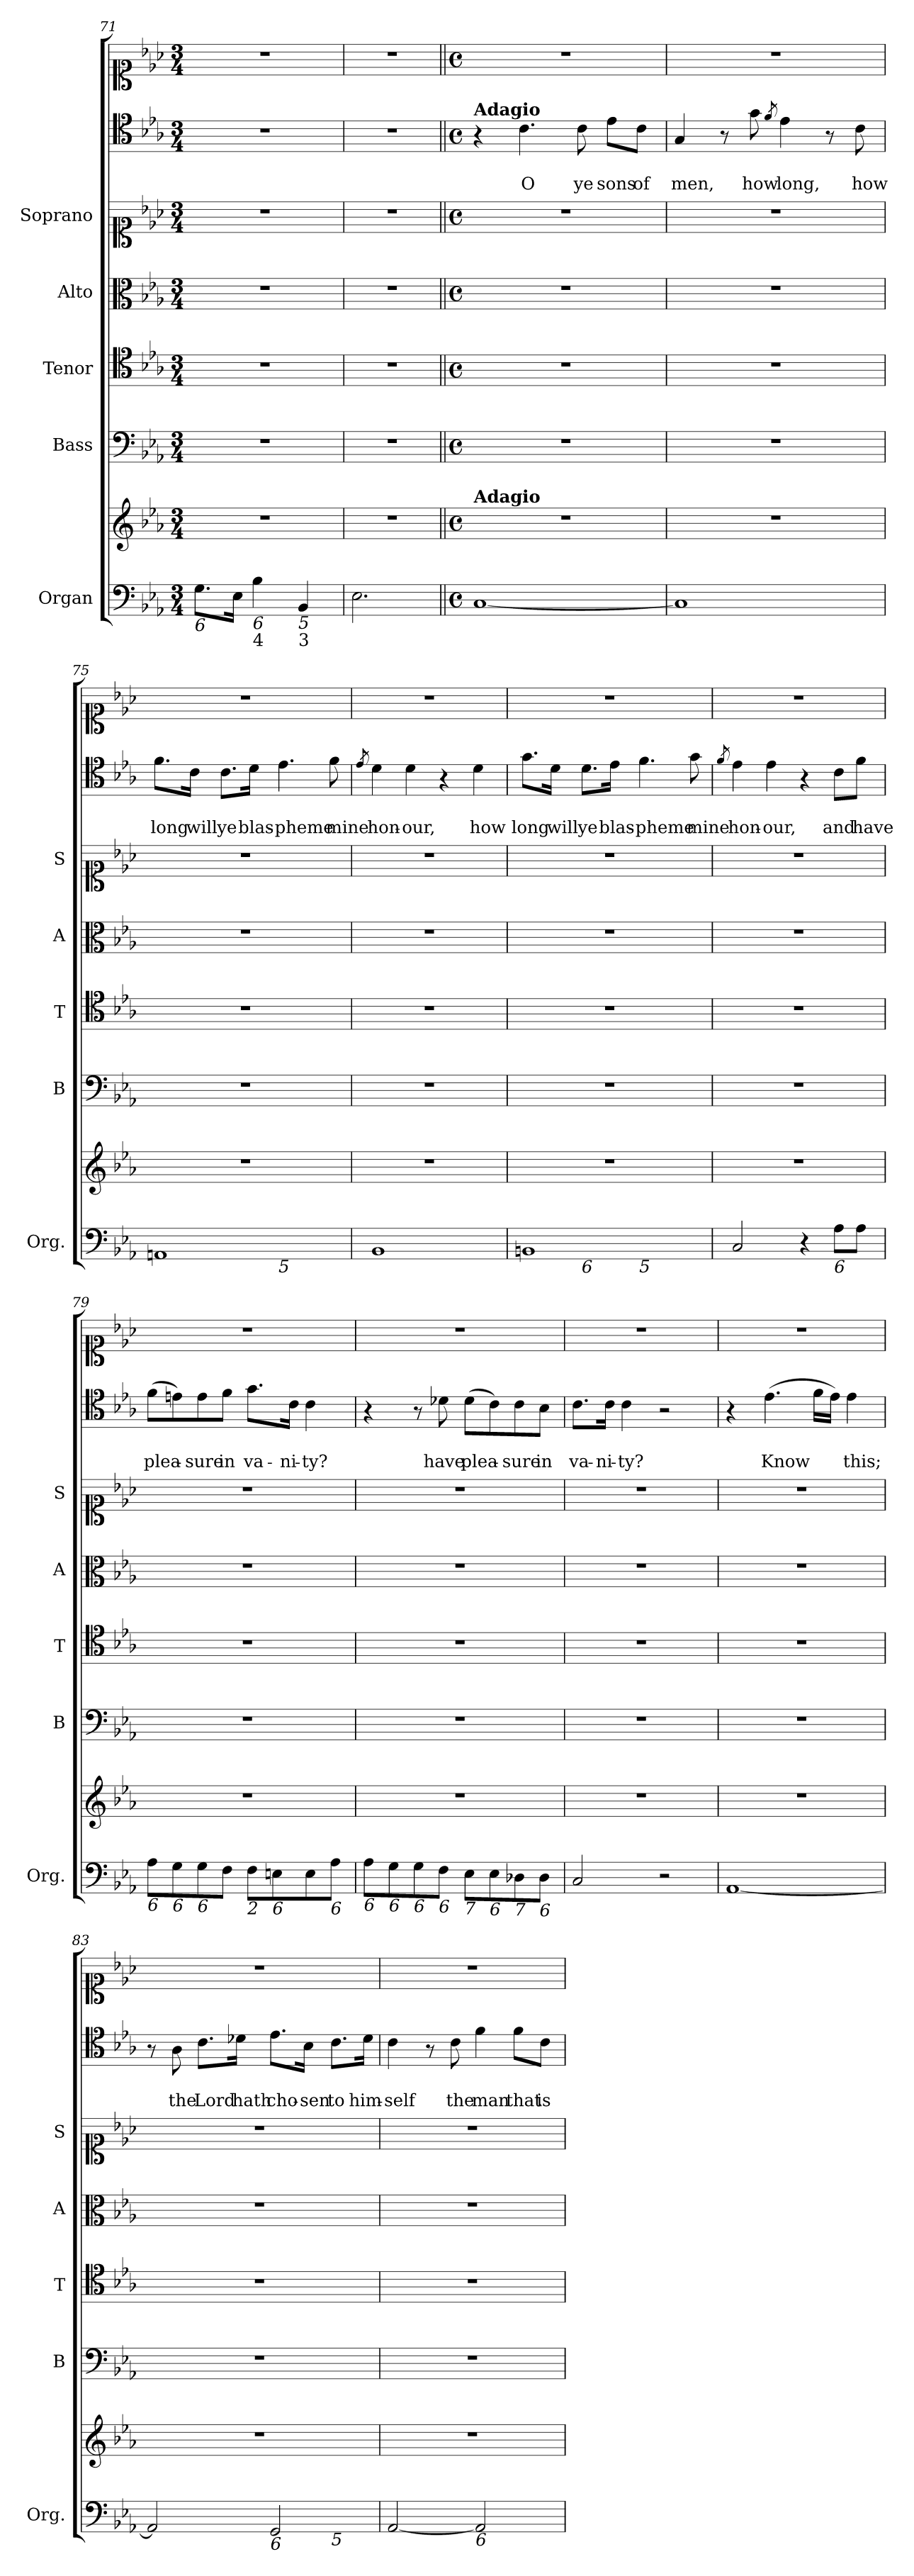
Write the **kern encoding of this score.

**kern	**kern	**kern	**kern	**kern	**kern	**kern	**text	**text	**kern
*part7	*part7	*part6	*part5	*part4	*part3	*part2	*part2	*part2	*part1
*staff8	*staff7	*staff6	*staff5	*staff4	*staff3	*staff2	*staff2	*staff2	*staff1
*I"Organ	*	*I"Bass	*I"Tenor	*I"Alto	*I"Soprano	*	*	*	*
*I'Org.	*	*I'B	*I'T	*I'A	*I'S	*	*	*	*
*clefF4	*clefG2	*clefF4	*clefC4	*clefC3	*clefC1	*clefC4	*	*	*clefC1
*k[b-e-a-]	*k[b-e-a-]	*k[b-e-a-]	*k[b-e-a-]	*k[b-e-a-]	*k[b-e-a-]	*k[b-e-a-]	*	*	*k[b-e-a-]
*E-:	*E-:	*E-:	*E-:	*E-:	*E-:	*E-:	*	*	*E-:
*M3/4	*M3/4	*M3/4	*M3/4	*M3/4	*M3/4	*M3/4	*	*	*M3/4
=71	=71	=71	=71	=71	=71	=71	=71	=71	=71
!LO:TX:b:i:t=6	!	!	!	!	!	!	!	!	!
8.G\L	2.r	2.r	2.r	2.r	2.r	2.r	.	.	2.r
16E-\Jk	.	.	.	.	.	.	.	.	.
!LO:TX:b:i:t=6	!	!	!	!	!	!	!	!	!
!LO:TX:b:t=4	!	!	!	!	!	!	!	!	!
4B-\	.	.	.	.	.	.	.	.	.
!LO:TX:b:i:t=5	!	!	!	!	!	!	!	!	!
!LO:TX:b:t=3	!	!	!	!	!	!	!	!	!
4BB-/	.	.	.	.	.	.	.	.	.
=72	=72	=72	=72	=72	=72	=72	=72	=72	=72
2.E-\	2.r	2.r	2.r	2.r	2.r	2.r	.	.	2.r
=73||	=73||	=73||	=73||	=73||	=73||	=73||	=73||	=73||	=73||
*M4/4	*M4/4	*M4/4	*M4/4	*M4/4	*M4/4	*M4/4	*	*	*M4/4
*met(c)	*met(c)	*met(c)	*met(c)	*met(c)	*met(c)	*met(c)	*	*	*met(c)
*	*MM70	*	*	*	*	*MM70	*	*	*
!	!	!	!	!	!	!LO:TX:a:B:t=Adagio	!	!	!
!	!LO:TX:a:B:t=Adagio	!	!	!	!	!	!	!	!
[1C	1r	1r	1r	1r	1r	4r	.	.	1r
!	!	!	!	!	!	!	!	!LO:LY:b	!
.	.	.	.	.	.	4.c\	.	O	.
!	!	!	!	!	!	!	!	!LO:LY:b	!
.	.	.	.	.	.	8c\	.	ye	.
!	!	!	!	!	!	!	!	!LO:LY:b	!
.	.	.	.	.	.	8e-\L	.	sons	.
!	!	!	!	!	!	!	!	!LO:LY:b	!
.	.	.	.	.	.	8c\J	.	of	.
=74	=74	=74	=74	=74	=74	=74	=74	=74	=74
!	!	!	!	!	!	!	!	!LO:LY:b	!
1C]	1r	1r	1r	1r	1r	4G/	.	men,	1r
.	.	.	.	.	.	8r	.	.	.
!	!	!	!	!	!	!	!	!LO:LY:b	!
.	.	.	.	.	.	8g\	.	how	.
.	.	.	.	.	.	8qf/	.	.	.
!	!	!	!	!	!	!	!	!LO:LY:b	!
.	.	.	.	.	.	4e-\	.	long,	.
.	.	.	.	.	.	8r	.	.	.
!	!	!	!	!	!	!	!	!LO:LY:b	!
.	.	.	.	.	.	8c\	.	how	.
!!LO:LB:g=z
=75	=75	=75	=75	=75	=75	=75	=75	=75	=75
!LO:TX:b:i:t=6	!	!	!	!	!	!	!	!	!
!	!	!	!	!	!	!	!	!LO:LY:b	!
*^	*	*	*	*	*	*	*	*	*
1AAn	2ryy	1r	1r	1r	1r	1r	8.f\L	.	long	1r
!	!	!	!	!	!	!	!	!	!LO:LY:b	!
.	.	.	.	.	.	.	16c\Jk	.	will	.
!	!	!	!	!	!	!	!	!	!LO:LY:b	!
.	.	.	.	.	.	.	8.c\L	.	ye	.
!	!	!	!	!	!	!	!	!	!LO:LY:b	!
.	.	.	.	.	.	.	16d\Jk	.	blas-	.
!	!LO:TX:b:i:t=5	!	!	!	!	!	!	!	!	!
!	!	!	!	!	!	!	!	!	!LO:LY:b	!
.	2ryy	.	.	.	.	.	4.e-\	.	-pheme	.
!	!	!	!	!	!	!	!	!	!LO:LY:b	!
.	.	.	.	.	.	.	8f\	.	mine	.
*v	*v	*	*	*	*	*	*	*	*	*
=76	=76	=76	=76	=76	=76	=76	=76	=76	=76
.	.	.	.	.	.	8qe-/	.	.	.
!	!	!	!	!	!	!	!	!LO:LY:b	!
1BB-	1r	1r	1r	1r	1r	4d\	.	hon-	1r
!	!	!	!	!	!	!	!	!LO:LY:b	!
.	.	.	.	.	.	4d\	.	-our,	.
.	.	.	.	.	.	4r	.	.	.
!	!	!	!	!	!	!	!	!LO:LY:b	!
.	.	.	.	.	.	4d\	.	how	.
=77	=77	=77	=77	=77	=77	=77	=77	=77	=77
!	!	!	!	!	!	!	!	!LO:LY:b	!
*^	*	*	*	*	*	*	*	*	*
*	*^	*	*	*	*	*	*	*	*	*
1BBn	4ryy	2ryy	1r	1r	1r	1r	1r	8.g\L	.	long	1r
!	!	!	!	!	!	!	!	!	!	!LO:LY:b	!
.	.	.	.	.	.	.	.	16d\Jk	.	will	.
!	!LO:TX:b:i:t=6	!	!	!	!	!	!	!	!	!	!
!	!	!	!	!	!	!	!	!	!	!LO:LY:b	!
.	2.ryy	.	.	.	.	.	.	8.d\L	.	ye	.
!	!	!	!	!	!	!	!	!	!	!LO:LY:b	!
.	.	.	.	.	.	.	.	16e-\Jk	.	blas-	.
!	!	!LO:TX:b:i:t=5	!	!	!	!	!	!	!	!	!
!	!	!	!	!	!	!	!	!	!	!LO:LY:b	!
.	.	2ryy	.	.	.	.	.	4.f\	.	-pheme	.
!	!	!	!	!	!	!	!	!	!	!LO:LY:b	!
.	.	.	.	.	.	.	.	8g\	.	mine	.
*v	*v	*v	*	*	*	*	*	*	*	*	*
=78	=78	=78	=78	=78	=78	=78	=78	=78	=78
.	.	.	.	.	.	8qf/	.	.	.
!	!	!	!	!	!	!	!	!LO:LY:b	!
2C/	1r	1r	1r	1r	1r	4e-\	.	hon-	1r
!	!	!	!	!	!	!	!	!LO:LY:b	!
.	.	.	.	.	.	4e-\	.	-our,	.
4r	.	.	.	.	.	4r	.	.	.
!LO:TX:b:i:t=6	!	!	!	!	!	!	!	!	!
!	!	!	!	!	!	!	!	!LO:LY:b	!
8A-\L	.	.	.	.	.	8c\L	.	and	.
!	!	!	!	!	!	!	!	!LO:LY:b	!
8A-\J	.	.	.	.	.	8f\J	.	have	.
!!LO:PB:g=z
=79	=79	=79	=79	=79	=79	=79	=79	=79	=79
!LO:TX:b:i:t=6	!	!	!	!	!	!	!	!	!
!	!	!	!	!	!	!	!	!LO:LY:b	!
8A-\L	1r	1r	1r	1r	1r	(>8f\L	.	plea-	1r
!LO:TX:b:i:t=6	!	!	!	!	!	!	!	!	!
8G\	.	.	.	.	.	8en\)	.	.	.
!LO:TX:b:i:t=6	!	!	!	!	!	!	!	!	!
!	!	!	!	!	!	!	!	!LO:LY:b	!
8G\	.	.	.	.	.	8e\	.	-sure	.
!	!	!	!	!	!	!	!	!LO:LY:b	!
8F\J	.	.	.	.	.	8f\J	.	in	.
!LO:TX:b:i:t=2	!	!	!	!	!	!	!	!	!
!	!	!	!	!	!	!	!	!LO:LY:b	!
8F\L	.	.	.	.	.	8.g\L	.	va-	.
!LO:TX:b:i:t=6	!	!	!	!	!	!	!	!	!
8En\	.	.	.	.	.	.	.	.	.
!	!	!	!	!	!	!	!	!LO:LY:b	!
.	.	.	.	.	.	16c\Jk	.	-ni-	.
!	!	!	!	!	!	!	!	!LO:LY:b	!
8E\	.	.	.	.	.	4c\	.	-ty?	.
!LO:TX:b:i:t=6	!	!	!	!	!	!	!	!	!
8A-\J	.	.	.	.	.	.	.	.	.
=80	=80	=80	=80	=80	=80	=80	=80	=80	=80
!LO:TX:b:i:t=6	!	!	!	!	!	!	!	!	!
8A-\L	1r	1r	1r	1r	1r	4r	.	.	1r
!LO:TX:b:i:t=6	!	!	!	!	!	!	!	!	!
8G\	.	.	.	.	.	.	.	.	.
!LO:TX:b:i:t=6	!	!	!	!	!	!	!	!	!
8G\	.	.	.	.	.	8r	.	.	.
!LO:TX:b:i:t=6	!	!	!	!	!	!	!	!	!
!	!	!	!	!	!	!	!	!LO:LY:b	!
8F\J	.	.	.	.	.	8d-X\	.	have	.
!LO:TX:b:i:t=7	!	!	!	!	!	!	!	!	!
!	!	!	!	!	!	!	!	!LO:LY:b	!
8E-\L	.	.	.	.	.	(>8d-\L	.	plea-	.
!LO:TX:b:i:t=6	!	!	!	!	!	!	!	!	!
8E-\	.	.	.	.	.	8c\)	.	.	.
!LO:TX:b:i:t=7	!	!	!	!	!	!	!	!	!
!	!	!	!	!	!	!	!	!LO:LY:b	!
8D-X\	.	.	.	.	.	8c\	.	-sure	.
!LO:TX:b:i:t=6	!	!	!	!	!	!	!	!	!
!	!	!	!	!	!	!	!	!LO:LY:b	!
8D-\J	.	.	.	.	.	8B-\J	.	in	.
=81	=81	=81	=81	=81	=81	=81	=81	=81	=81
!	!	!	!	!	!	!	!	!LO:LY:b	!
2C/	1r	1r	1r	1r	1r	8.c\L	.	va-	1r
!	!	!	!	!	!	!	!	!LO:LY:b	!
.	.	.	.	.	.	16c\Jk	.	-ni-	.
!	!	!	!	!	!	!	!	!LO:LY:b	!
.	.	.	.	.	.	4c\	.	-ty?	.
2r	.	.	.	.	.	2r	.	.	.
=82	=82	=82	=82	=82	=82	=82	=82	=82	=82
[1AA-	1r	1r	1r	1r	1r	4r	.	.	1r
!	!	!	!	!	!	!	!	!LO:LY:b	!
.	.	.	.	.	.	(>4.e-\	.	Know	.
.	.	.	.	.	.	16f\LL	.	.	.
.	.	.	.	.	.	16e-\JJ)	.	.	.
!	!	!	!	!	!	!	!	!LO:LY:b	!
.	.	.	.	.	.	4e-\	.	this;	.
!!LO:LB:g=z
=83	=83	=83	=83	=83	=83	=83	=83	=83	=83
*^	*	*	*	*	*	*	*	*	*
2AA-/]	2.ryy	1r	1r	1r	1r	1r	8r	.	.	1r
!	!	!	!	!	!	!	!	!	!LO:LY:b	!
.	.	.	.	.	.	.	8A-\	.	the	.
!	!	!	!	!	!	!	!	!	!LO:LY:b	!
.	.	.	.	.	.	.	8.c\L	.	Lord	.
!	!	!	!	!	!	!	!	!	!LO:LY:b	!
.	.	.	.	.	.	.	16d-X\Jk	.	hath	.
!LO:TX:b:i:t=6	!	!	!	!	!	!	!	!	!	!
!	!	!	!	!	!	!	!	!	!LO:LY:b	!
2GG/	.	.	.	.	.	.	8.e-\L	.	cho-	.
!	!	!	!	!	!	!	!	!	!LO:LY:b	!
.	.	.	.	.	.	.	16B-\Jk	.	-sen	.
!	!LO:TX:b:i:t=5	!	!	!	!	!	!	!	!	!
!	!	!	!	!	!	!	!	!	!LO:LY:b	!
.	4ryy	.	.	.	.	.	8.c\L	.	to	.
!	!	!	!	!	!	!	!	!	!LO:LY:b	!
.	.	.	.	.	.	.	16d-\Jk	.	him-	.
=84	=84	=84	=84	=84	=84	=84	=84	=84	=84	=84
!LO:TX:b:i:t=5	!	!	!	!	!	!	!	!	!	!
!	!	!	!	!	!	!	!	!	!LO:LY:b	!
*v	*v	*	*	*	*	*	*	*	*	*
[2AA-/	1r	1r	1r	1r	1r	4c\	.	-self	1r
.	.	.	.	.	.	8r	.	.	.
!	!	!	!	!	!	!	!	!LO:LY:b	!
.	.	.	.	.	.	8c\	.	the	.
!LO:TX:b:i:t=6	!	!	!	!	!	!	!	!	!
!	!	!	!	!	!	!	!	!LO:LY:b	!
2AA-/]	.	.	.	.	.	4f\	.	man	.
!	!	!	!	!	!	!	!	!LO:LY:b	!
.	.	.	.	.	.	8f\L	.	that	.
!	!	!	!	!	!	!	!	!LO:LY:b	!
.	.	.	.	.	.	8c\J	.	is	.
=	=	=	=	=	=	=	=	=	=
*-	*-	*-	*-	*-	*-	*-	*-	*-	*-
